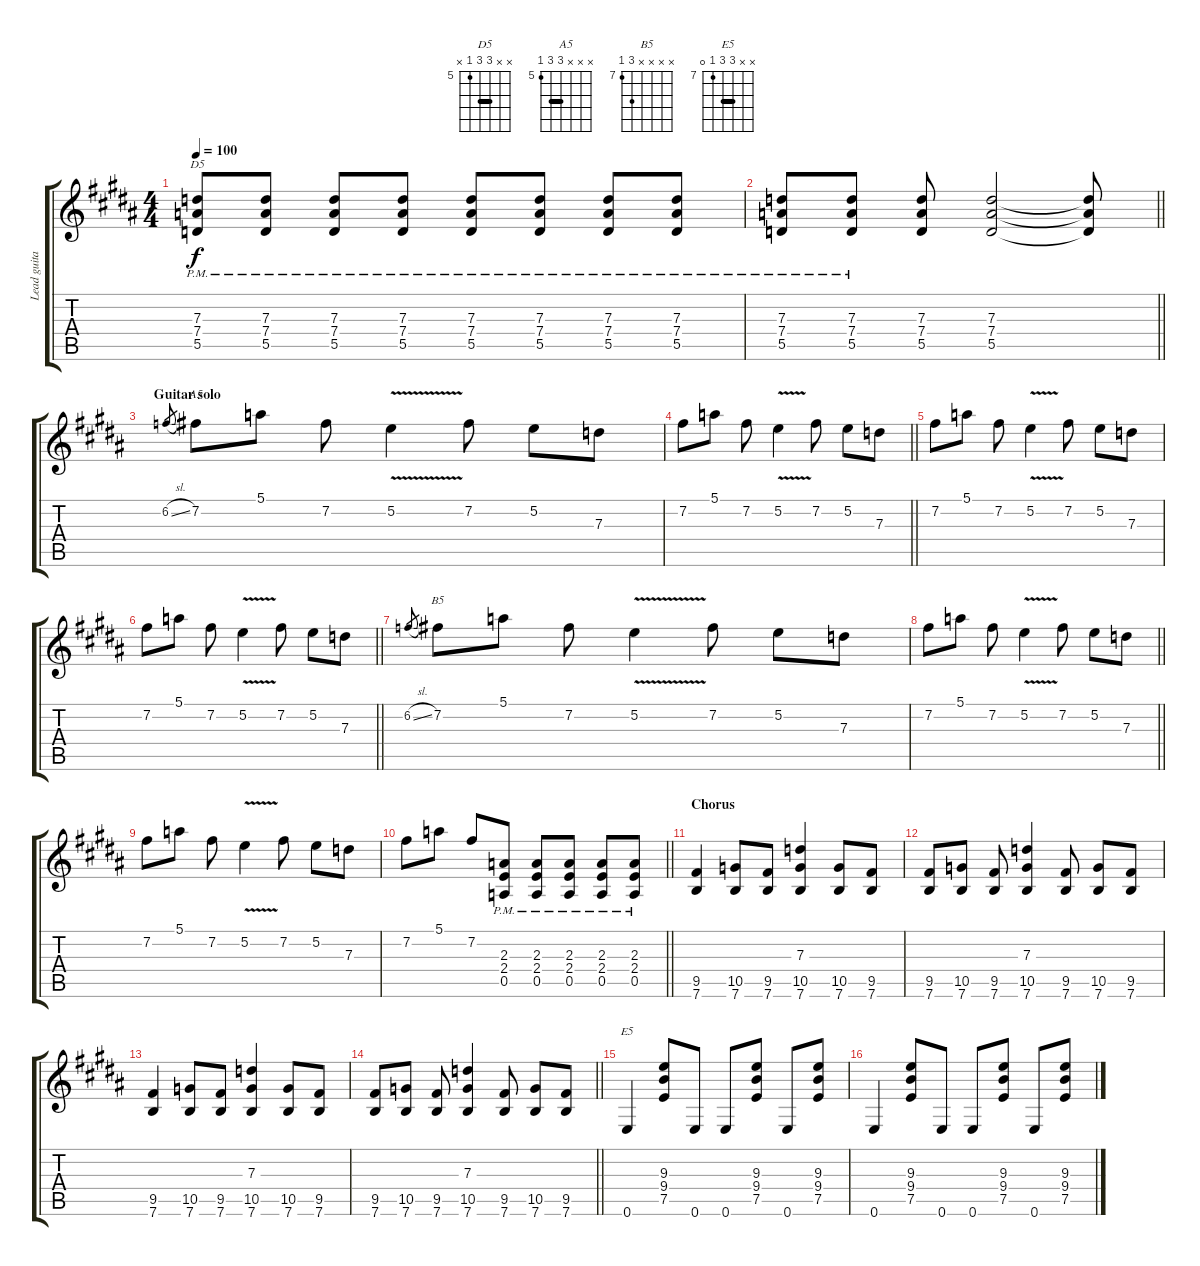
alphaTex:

\track ("Lead guitar (Jacob Binzer)" "Lead guita") {instrument overdrivenguitar}
\staff {score tabs}
\tuning (E4 B3 G3 D3 A2 E2) {hide}
\chord ("D5" x x 7 7 5 x) {firstfret 5 barre 7}
\chord ("A5" x x x 7 7 5) {firstfret 5 barre 7}
\chord ("B5" x x x x 9 7) {firstfret 7}
\chord ("E5" x x 9 9 7 0) {firstfret 7 barre 9}
\ts (4 4)
\tempo 100
\clef g2
\ks b
(7.3{pm} 7.4 5.5).8{ch "D5" dy f} (7.3{pm} 7.4 5.5).8 (7.3{pm} 7.4 5.5).8 (7.3{pm} 7.4 5.5).8 (7.3{pm} 7.4 5.5).8 (7.3{pm} 7.4 5.5).8 (7.3{pm} 7.4 5.5).8 (7.3{pm} 7.4 5.5).8 |
\barLineRight lightlight
(7.3{pm} 7.4 5.5).8 (7.3{pm} 7.4 5.5).8 (7.3 7.4 5.5).8 (7.3 7.4 5.5).2 (7.3{t} 7.4{t} 5.5{t}).8 |
\section ("" "Guitar solo")
6.2{sl}.8{gr} 7.2.8{ch "A5" volume 16 balance 8 instrument overdrivenguitar} 5.1.8 7.2.8 5.2{v}.4 7.2.8 5.2.8 7.3.8 |
\barLineRight lightlight
7.2.8 5.1.8 7.2.8 5.2{v}.4 7.2.8 5.2.8 7.3.8 |
7.2.8 5.1.8 7.2.8 5.2{v}.4 7.2.8 5.2.8 7.3.8 |
\barLineRight lightlight
7.2.8 5.1.8 7.2.8 5.2{v}.4 7.2.8 5.2.8 7.3.8 |
6.2{sl}.8{gr} 7.2.8{ch "B5"} 5.1.8 7.2.8 5.2{v}.4 7.2.8 5.2.8 7.3.8 |
\barLineRight lightlight
7.2.8 5.1.8 7.2.8 5.2{v}.4 7.2.8 5.2.8 7.3.8 |
7.2.8 5.1.8 7.2.8 5.2{v}.4 7.2.8 5.2.8 7.3.8 |
\barLineRight lightlight
7.2.8 5.1.8 7.2.8 (2.3 2.4 0.5{pm}).8 (2.3 2.4 0.5{pm}).8 (2.3 2.4 0.5{pm}).8 (2.3 2.4 0.5{pm}).8 (2.3 2.4 0.5{pm}).8 |
\section ("" "Chorus")
(9.5 7.6).4 (10.5 7.6).8 (9.5 7.6).8 (7.3 10.5 7.6).4 (10.5 7.6).8 (9.5 7.6).8 |
(9.5 7.6).8 (10.5 7.6).8 (9.5 7.6).8 (7.3 10.5 7.6).4 (9.5 7.6).8 (10.5 7.6).8 (9.5 7.6).8 |
(9.5 7.6).4 (10.5 7.6).8 (9.5 7.6).8 (7.3 10.5 7.6).4 (10.5 7.6).8 (9.5 7.6).8 |
\barLineRight lightlight
(9.5 7.6).8 (10.5 7.6).8 (9.5 7.6).8 (7.3 10.5 7.6).4 (9.5 7.6).8 (10.5 7.6).8 (9.5 7.6).8 |
0.6.4{ch "E5"} (9.3 9.4 7.5).8 0.6.8 0.6.8 (9.3 9.4 7.5).8 0.6.8 (9.3 9.4 7.5).8 |
0.6.4 (9.3 9.4 7.5).8 0.6.8 0.6.8 (9.3 9.4 7.5).8 0.6.8 (9.3 9.4 7.5).8
